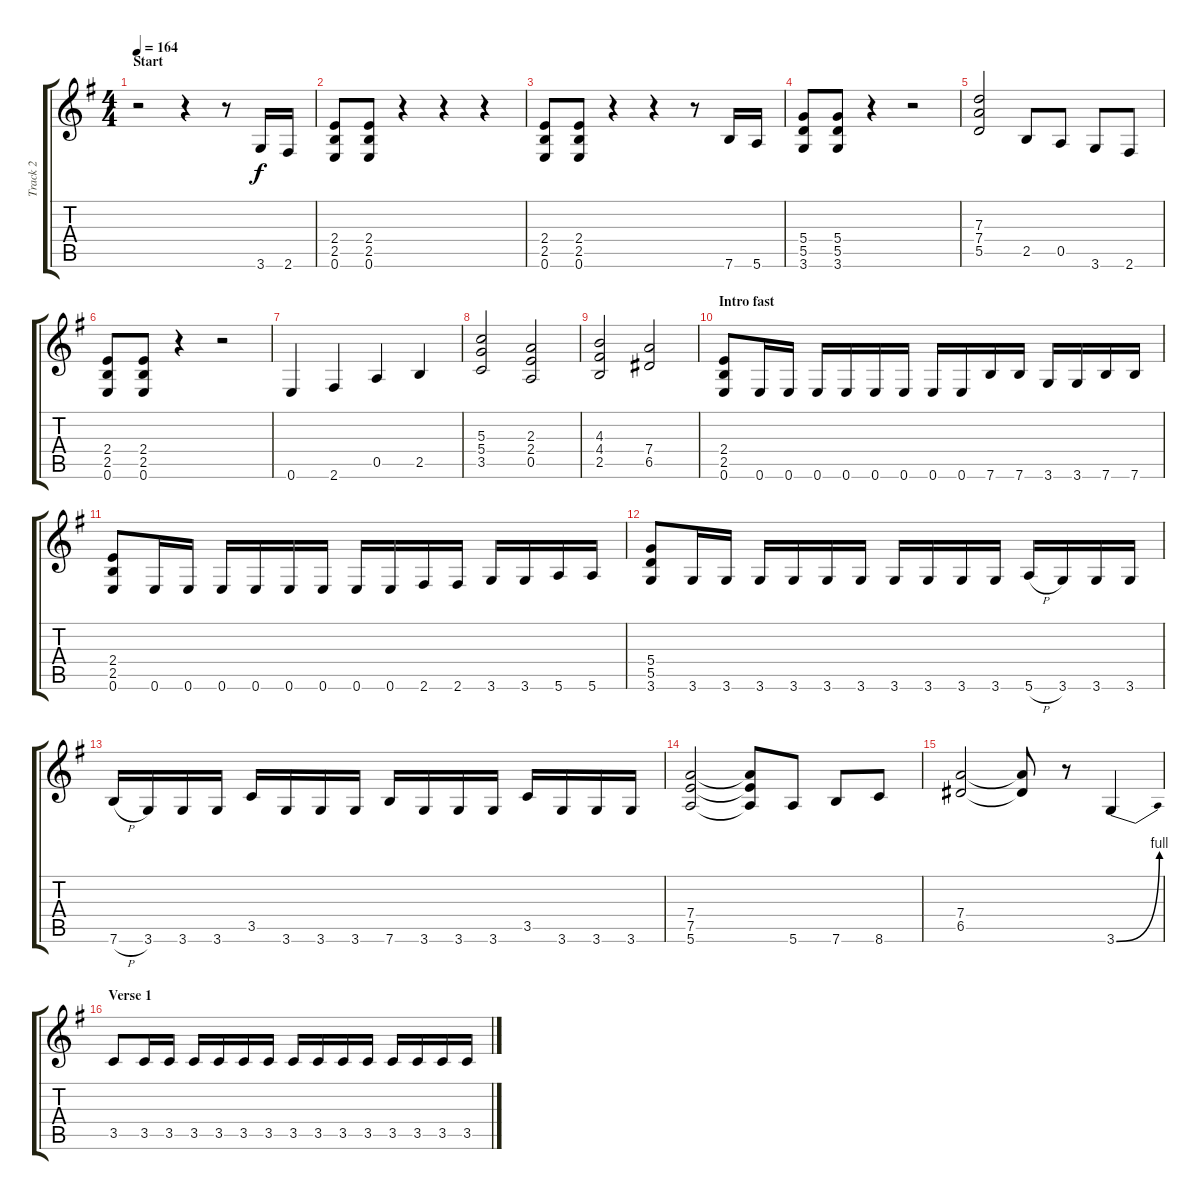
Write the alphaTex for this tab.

\track ("Track 2" "Track 2") {instrument distortionguitar}
\staff {score tabs}
\tuning (E4 B3 G3 D3 A2 E2) {hide}
\ts (4 4)
\section ("" "Start")
\tempo 164
\clef g2
\ks eminor
r.2{dy f instrument distortionguitar} r.4 r.8 3.6.16 2.6.16 |
(2.4 2.5 0.6).8 (2.4 2.5 0.6).8 r.4 r.4 r.4 |
(2.4 2.5 0.6).8 (2.4 2.5 0.6).8 r.4 r.4 r.8 7.6.16 5.6.16 |
(5.4 5.5 3.6).8 (5.4 5.5 3.6).8 r.4 r.2 |
(7.3 7.4 5.5).2 2.5.8 0.5.8 3.6.8 2.6.8 |
(2.4 2.5 0.6).8 (2.4 2.5 0.6).8 r.4 r.2 |
0.6.4 2.6.4 0.5.4 2.5.4 |
(5.3 5.4 3.5).2 (2.3 2.4 0.5).2 |
(4.3 4.4 2.5).2 (7.4 6.5).2 |
\section ("" "Intro fast")
(2.4 2.5 0.6).8 0.6.16 0.6.16 0.6.16 0.6.16 0.6.16 0.6.16 0.6.16 0.6.16 7.6.16 7.6.16 3.6.16 3.6.16 7.6.16 7.6.16 |
(2.4 2.5 0.6).8 0.6.16 0.6.16 0.6.16 0.6.16 0.6.16 0.6.16 0.6.16 0.6.16 2.6.16 2.6.16 3.6.16 3.6.16 5.6.16 5.6.16 |
(5.4 5.5 3.6).8 3.6.16 3.6.16 3.6.16 3.6.16 3.6.16 3.6.16 3.6.16 3.6.16 3.6.16 3.6.16 5.6{h}.16 3.6.16 3.6.16 3.6.16 |
7.6{h}.16 3.6.16 3.6.16 3.6.16 3.5.16 3.6.16 3.6.16 3.6.16 7.6.16 3.6.16 3.6.16 3.6.16 3.5.16 3.6.16 3.6.16 3.6.16 |
(7.4 7.5 5.6).2 (7.4{t} 7.5{t} 5.6{t}).8 5.6.8 7.6.8 8.6.8 |
(7.4 6.5).2 (7.4{t} 6.5{t}).8 r.8 3.6{be (bend 0 0 60 4)}.4 |
\section ("" "Verse 1")
3.5.8 3.5.16 3.5.16 3.5.16 3.5.16 3.5.16 3.5.16 3.5.16 3.5.16 3.5.16 3.5.16 3.5.16 3.5.16 3.5.16 3.5.16
